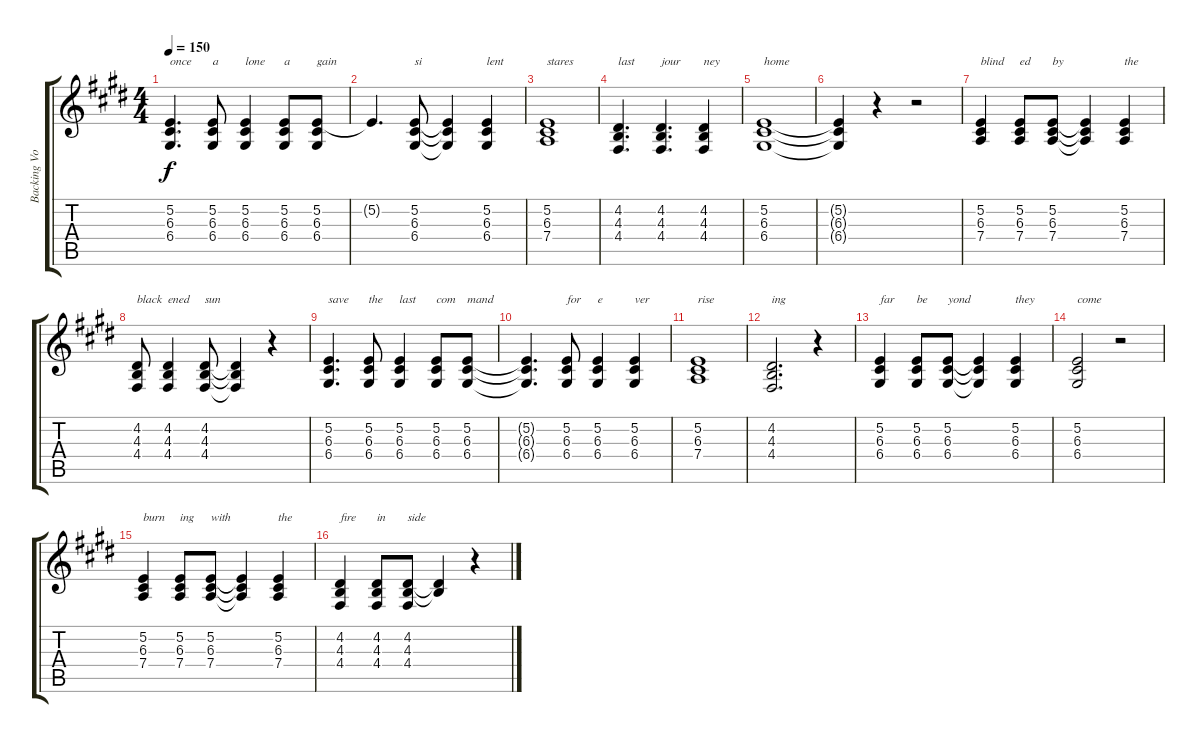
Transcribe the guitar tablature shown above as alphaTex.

\track ("Backing Vocals" "Backing Vo") {instrument choiraahs}
\staff {score tabs}
\tuning (E4 B3 G3 D3 A2 E2) {hide}
\ts (4 4)
\tempo 150
\clef g2
\ks c#minor
(5.2 6.3 6.4).4{d txt "once" dy f} (5.2 6.3 6.4).8{txt "a"} (5.2 6.3 6.4).4{txt "lone"} (5.2 6.3 6.4).8{txt "a"} (5.2 6.3 6.4).8{txt "gain"} |
5.2{t}.4{d} (5.2 6.3 6.4).8{txt "si"} (5.2{t} 6.3{t} 6.4{t}).4 (5.2 6.3 6.4).4{txt "lent"} |
(5.2 6.3 7.4).1{txt "stares"} |
(4.2 4.3 4.4).4{d txt "last"} (4.2 4.3 4.4).4{d txt "jour"} (4.2 4.3 4.4).4{txt "ney"} |
(5.2 6.3 6.4).1{txt "home"} |
(5.2{t} 6.3{t} 6.4{t}).4 r.4 r.2 |
(5.2 6.3 7.4).4{txt "blind"} (5.2 6.3 7.4).8{txt "ed"} (5.2 6.3 7.4).8{txt "by"} (5.2{t} 6.3{t} 7.4{t}).4 (5.2 6.3 7.4).4{txt "the"} |
(4.2 4.3 4.4).8{txt "black"} (4.2 4.3 4.4).4{txt "ened"} (4.2 4.3 4.4).8{txt "sun"} (4.2{t} 4.3{t} 4.4{t}).4 r.4 |
(5.2 6.3 6.4).4{d txt "save"} (5.2 6.3 6.4).8{txt "the"} (5.2 6.3 6.4).4{txt "last"} (5.2 6.3 6.4).8{txt "com"} (5.2 6.3 6.4).8{txt "mand"} |
(5.2{t} 6.3{t} 6.4{t}).4{d} (5.2 6.3 6.4).8{txt "for"} (5.2 6.3 6.4).4{txt "e"} (5.2 6.3 6.4).4{txt "ver"} |
(5.2 6.3 7.4).1{txt "rise"} |
(4.2 4.3 4.4).2{d txt "ing"} r.4 |
(5.2 6.3 6.4).4{txt "far"} (5.2 6.3 6.4).8{txt "be"} (5.2 6.3 6.4).8{txt "yond"} (5.2{t} 6.3{t} 6.4{t}).4 (5.2 6.3 6.4).4{txt "they"} |
(5.2 6.3 6.4).2{txt "come"} r.2 |
(5.2 6.3 7.4).4{txt "burn"} (5.2 6.3 7.4).8{txt "ing"} (5.2 6.3 7.4).8{txt "with"} (5.2{t} 6.3{t} 7.4{t}).4 (5.2 6.3 7.4).4{txt "the"} |
(4.2 4.3 4.4).4{txt "fire"} (4.2 4.3 4.4).8{txt "in"} (4.2 4.3 4.4).8{txt "side"} (4.2{t} 4.3{t}).4 r.4
